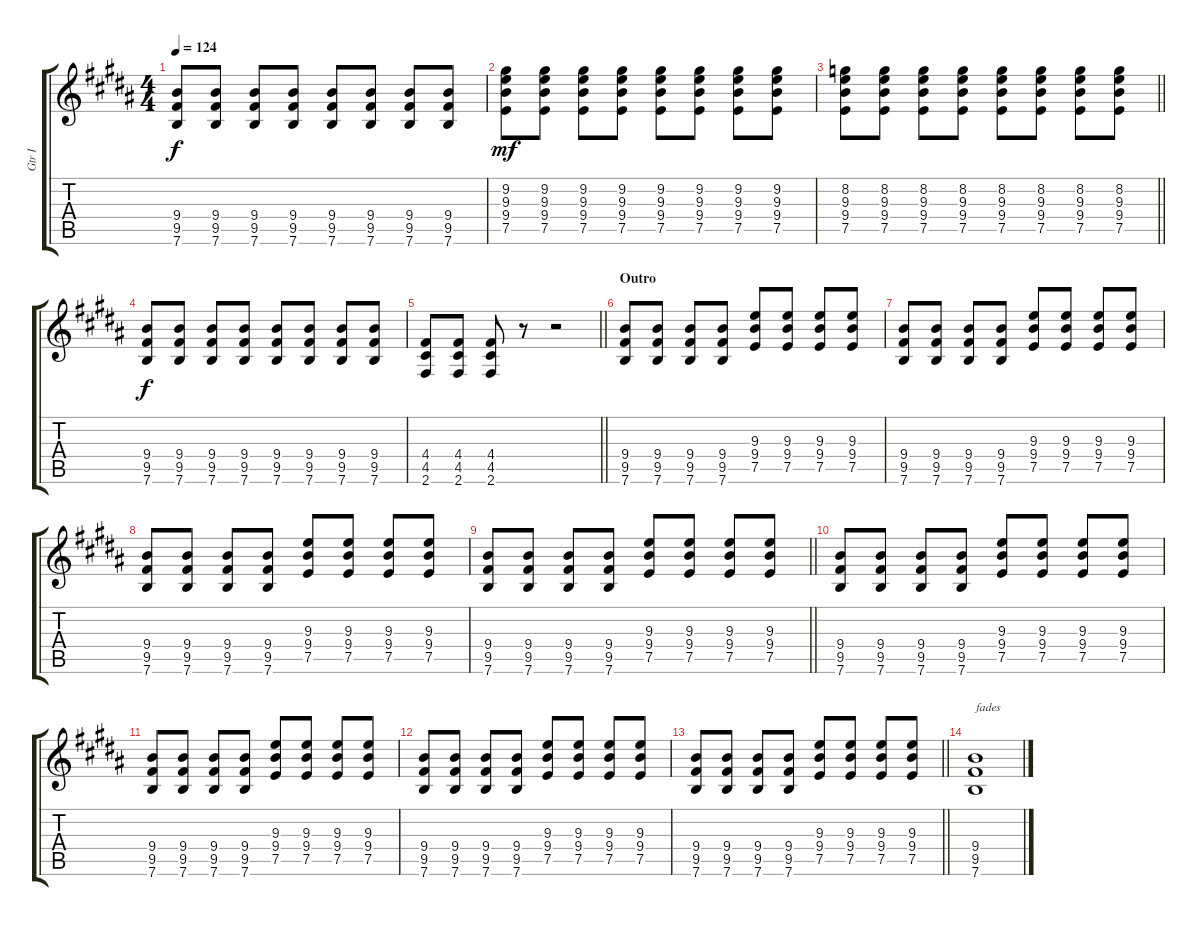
\track ("Gtr I" "Gtr I") {instrument distortionguitar}
\staff {score tabs}
\tuning (E4 B3 G3 D3 A2 E2) {hide}
\ts (4 4)
\tempo 124
\clef g2
\ks b
(9.4 9.5 7.6).8{dy f} (9.4 9.5 7.6).8 (9.4 9.5 7.6).8 (9.4 9.5 7.6).8 (9.4 9.5 7.6).8 (9.4 9.5 7.6).8 (9.4 9.5 7.6).8 (9.4 9.5 7.6).8 |
(9.2 9.3 9.4 7.5).8{dy mf} (9.2 9.3 9.4 7.5).8 (9.2 9.3 9.4 7.5).8 (9.2 9.3 9.4 7.5).8 (9.2 9.3 9.4 7.5).8 (9.2 9.3 9.4 7.5).8 (9.2 9.3 9.4 7.5).8 (9.2 9.3 9.4 7.5).8 |
\barLineRight lightlight
(8.2 9.3 9.4 7.5).8 (8.2 9.3 9.4 7.5).8 (8.2 9.3 9.4 7.5).8 (8.2 9.3 9.4 7.5).8 (8.2 9.3 9.4 7.5).8 (8.2 9.3 9.4 7.5).8 (8.2 9.3 9.4 7.5).8 (8.2 9.3 9.4 7.5).8 |
(9.4 9.5 7.6).8{dy f} (9.4 9.5 7.6).8 (9.4 9.5 7.6).8 (9.4 9.5 7.6).8 (9.4 9.5 7.6).8 (9.4 9.5 7.6).8 (9.4 9.5 7.6).8 (9.4 9.5 7.6).8 |
\barLineRight lightlight
(4.4 4.5 2.6).8 (4.4 4.5 2.6).8 (4.4 4.5 2.6).8 r.8 r.2 |
\section ("" "Outro")
(9.4 9.5 7.6).8 (9.4 9.5 7.6).8 (9.4 9.5 7.6).8 (9.4 9.5 7.6).8 (9.3 9.4 7.5).8 (9.3 9.4 7.5).8 (9.3 9.4 7.5).8 (9.3 9.4 7.5).8 |
(9.4 9.5 7.6).8 (9.4 9.5 7.6).8 (9.4 9.5 7.6).8 (9.4 9.5 7.6).8 (9.3 9.4 7.5).8 (9.3 9.4 7.5).8 (9.3 9.4 7.5).8 (9.3 9.4 7.5).8 |
(9.4 9.5 7.6).8 (9.4 9.5 7.6).8 (9.4 9.5 7.6).8 (9.4 9.5 7.6).8 (9.3 9.4 7.5).8 (9.3 9.4 7.5).8 (9.3 9.4 7.5).8 (9.3 9.4 7.5).8 |
\barLineRight lightlight
(9.4 9.5 7.6).8 (9.4 9.5 7.6).8 (9.4 9.5 7.6).8 (9.4 9.5 7.6).8 (9.3 9.4 7.5).8 (9.3 9.4 7.5).8 (9.3 9.4 7.5).8 (9.3 9.4 7.5).8 |
(9.4 9.5 7.6).8 (9.4 9.5 7.6).8 (9.4 9.5 7.6).8 (9.4 9.5 7.6).8 (9.3 9.4 7.5).8 (9.3 9.4 7.5).8 (9.3 9.4 7.5).8 (9.3 9.4 7.5).8 |
(9.4 9.5 7.6).8 (9.4 9.5 7.6).8 (9.4 9.5 7.6).8 (9.4 9.5 7.6).8 (9.3 9.4 7.5).8 (9.3 9.4 7.5).8 (9.3 9.4 7.5).8 (9.3 9.4 7.5).8 |
(9.4 9.5 7.6).8 (9.4 9.5 7.6).8 (9.4 9.5 7.6).8 (9.4 9.5 7.6).8 (9.3 9.4 7.5).8 (9.3 9.4 7.5).8 (9.3 9.4 7.5).8 (9.3 9.4 7.5).8 |
\barLineRight lightlight
(9.4 9.5 7.6).8 (9.4 9.5 7.6).8 (9.4 9.5 7.6).8 (9.4 9.5 7.6).8 (9.3 9.4 7.5).8 (9.3 9.4 7.5).8 (9.3 9.4 7.5).8 (9.3 9.4 7.5).8 |
(9.4 9.5 7.6).1{txt "fades"}
